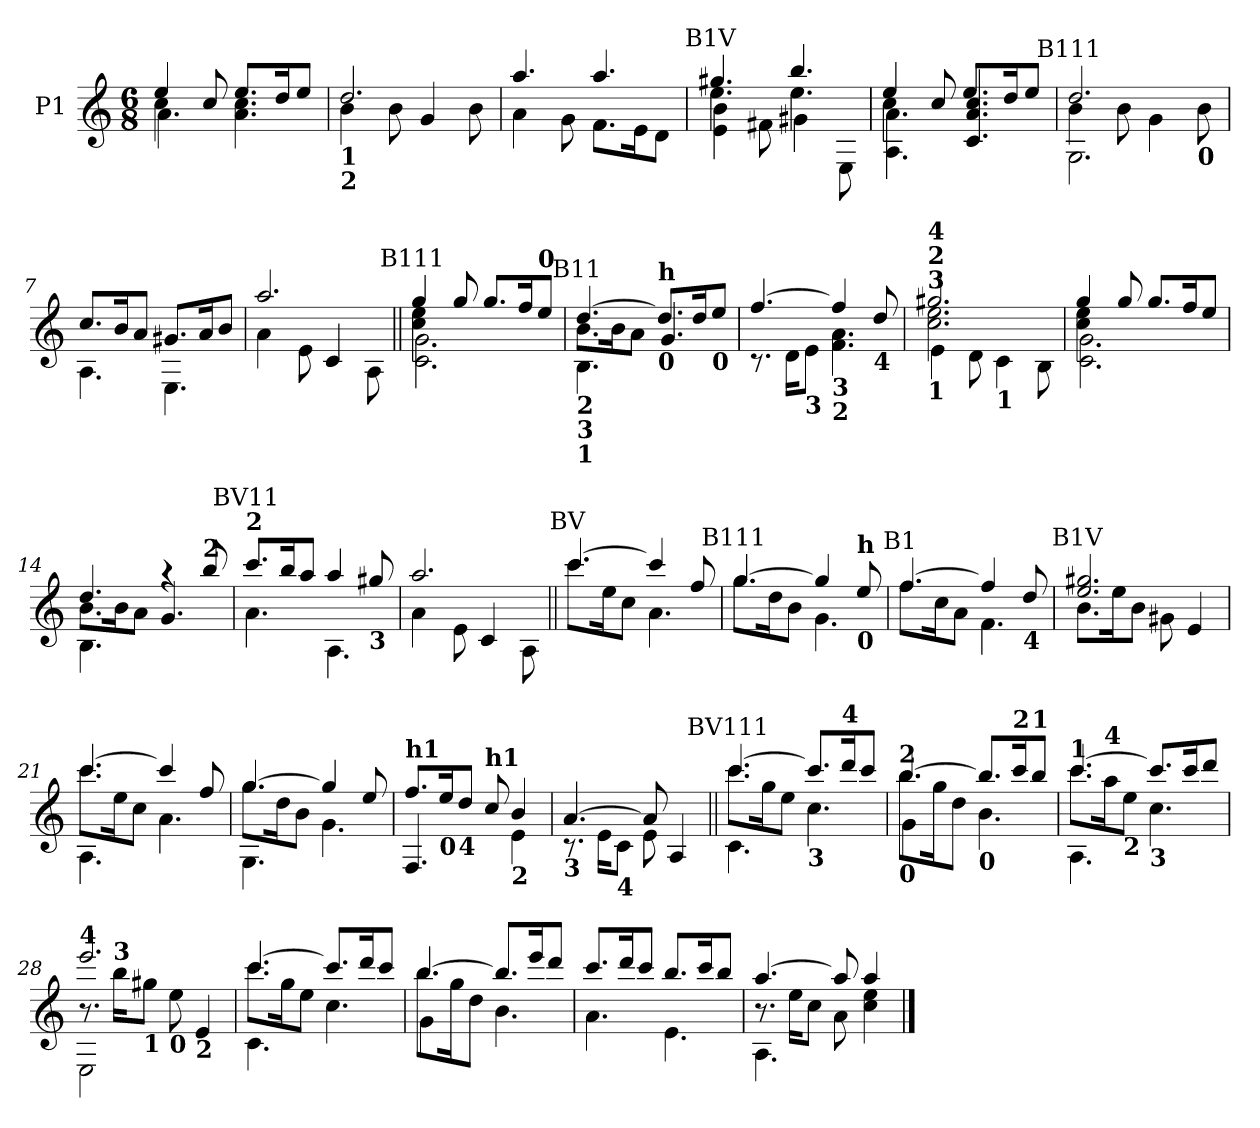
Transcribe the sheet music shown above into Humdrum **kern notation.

**kern
*part1
*staff1
*I"P1
!!LO:PB:g=z
*clefG2
*ITrd7c12
*k[]
*C:
*M6/8
=1
*^
*	*^
4ei/	4ci\	4.Ai\
8ci/	2ryy	.
8.ei/L	.	4.Ai\ 4.ci
16di/k	.	.
8ei/J	.	.
*	*v	*v
=2	=2
!LO:TX:b:B:t=1	!
!LO:TX:b:B:t=2	!
2.di/	4Bi\
.	8Bi\
.	4Gi/
.	8Bi\
=3	=3
4.ai/	4Ai\
.	8Gi\
4.ai/	8.Fi\L
.	16Ei\k
.	8Di\J
=4	=4
*	*^
!LO:TX:a:cj:t=B1V	!	!
4.g#Xi/	4.ei\	4Ei\ 4Bi
.	.	8F#Xi\
4.bi/	4.ei\	4G#Xi\
.	.	8EEi\
=5	=5	=5
4ei/	4ci\	4.AAi\ 4.Ai
8ci/	2ryy	.
8.ei/L	.	4.Ci/ 4.Ai 4.ci
16di/k	.	.
8ei/J	.	.
!!LO:LB:g=z	!!	!!
=6	=6	=6
!LO:TX:a:cj:t=B111	!	!
2.di/	4Bi\	2.GGi\
.	8Bi\	.
.	4Gi\	.
!	!LO:TX:b:B:t=0	!
.	8Bi\	.
*	*v	*v
=7	=7
8.ci/L	4.AAi\
16Bi/k	.
8Ai/J	.
8.G#Xi/L	4.EEi\
16Ai/k	.
8Bi/J	.
=8	=8
2.ai/	4Ai\
.	8Ei\
.	4Ci/
.	8AAi\
=9||	=9||
*	*^
!LO:TX:a:cj:t=B111	!	!
4gi/	4ci\ 4ei	2.Ci\ 2.Gi
8gi/	2ryy	.
8.gi/L	.	.
16fi/k	.	.
!LO:TX:B:t=0	!	!
8ei/J	.	.
=10	=10	=10
!LO:TX:b:B:t=2	!	!
!LO:TX:a:cj:t=B11	!	!
!LO:TX:b:B:t=3	!	!
!LO:TX:b:B:t=1	!	!
[4.di/	8.Bi\L	4.BBi\
.	16Bi\k	.
.	8Ai\J	.
!LO:TX:a:B:t=h	!	!
!LO:TX:b:B:t=0	!	!
8.di/L]	4.ryy	4.Gi/
16di/k	.	.
!LO:TX:b:B:t=0	!	!
8ei/J	.	.
*	*v	*v
!!LO:LB:g=z
=11	=11
[4.fi/	8.r
.	16Di\KL
!	!LO:TX:b:B:t=3
.	8Ei\J
!LO:TX:b:B:t=3	!
!LO:TX:b:B:t=2	!
4fi/]	4.Fi\ 4.Ai
!LO:TX:b:B:t=4	!
8di/	.
=12	=12
*	*^
!LO:TX:a:B:t=3	!	!
!LO:TX:a:B:t=2	!	!
!LO:TX:a:B:t=4	!	!
!LO:TX:b:B:t=1	!	!
2.g#Xi/	2.ci\ 2.ei	4Ei\
.	.	8Di\
!	!	!LO:TX:b:B:t=1
.	.	4Ci\
.	.	8BBi\
=13	=13	=13
4gi/	4ci\ 4ei	2.Ci\ 2.Gi
8gi/	2ryy	.
8.gi/L	.	.
16fi/k	.	.
8ei/J	.	.
=14	=14	=14
4.di/	8.Bi\L	4.BBi\
.	16Bi\k	.
.	8Ai\J	.
4r	4.ryy	4.Gi/
!LO:TX:a:B:t=2	!	!
8bi/	.	.
*	*v	*v
=15	=15
!LO:TX:a:B:t=2	!
!LO:TX:a:cj:t=BV11	!
8.cci/L	4.Ai\
16bi/k	.
8ai/J	.
4ai/	4.AAi\
!LO:TX:b:B:t=3	!
8g#Xi/	.
!!LO:LB:g=z	!!
=16	=16
2.ai/	4Ai\
.	8Ei\
.	4Ci/
.	8AAi\
=17||	=17||
!LO:TX:a:cj:t=BV	!
[4.cci/	8.cci\L
.	16ei\k
.	8ci\J
4cci/]	4.Ai\
8fi/	.
=18	=18
!LO:TX:a:cj:t=B111	!
[4.gi/	8.gi\L
.	16di\k
.	8Bi\J
4gi/]	4.Gi\
!LO:TX:b:B:t=0	!
!LO:TX:a:B:t=h	!
8ei/	.
=19	=19
!LO:TX:a:cj:t=B1	!
[4.fi/	8.fi\L
.	16ci\k
.	8Ai\J
4fi/]	4.Fi\
!LO:TX:b:B:t=4	!
8di/	.
=20	=20
!LO:TX:a:cj:t=B1V	!
2.ei/ 2.g#Xi	8.Bi\L
.	16ei\k
.	8Bi\J
.	8G#Xi\
.	4Ei/
!!LO:LB:g=z	!!
=21	=21
*	*^
[4.cci/	8.cci\L	4.AAi\
.	16ei\k	.
.	8ci\J	.
4cci/]	4.Ai\	4.ryy
8fi/	.	.
=22	=22	=22
[4.gi/	8.gi\L	4.GGi\
.	16di\k	.
.	8Bi\J	.
4gi/]	4.Gi\	4.ryy
8ei/	.	.
=23	=23	=23
!LO:TX:a:B:t=h1	!	!
8.fi/L	2ryy	4.FFi/
!LO:TX:b:B:t=0	!	!
16ei/k	.	.
!LO:TX:b:B:t=4	!	!
8di/J	.	.
!LO:TX:a:B:t=h1	!	!
8ci/	.	4.ryy
!LO:TX:b:B:t=2	!	!
4Bi/	4Ei\	.
*	*v	*v
=24	=24
!LO:TX:b:B:t=3	!
[4.Ai/	8.r
.	16Ei\KL
!	!LO:TX:b:B:t=4
.	8Ci\J
8Ai/]	8Ei\
4ryy	4AAi/
=25||	=25||
*	*^
!LO:TX:a:cj:t=BV111	!	!
[4.cci/	8.cci\L	4.Ci\
.	16gi\k	.
.	8ei\J	.
!LO:TX:b:B:t=3	!	!
8.cci/L]	4.ci\	4.ryy
!LO:TX:a:B:t=4	!	!
16ddi/k	.	.
8cci/J	.	.
!!LO:LB:g=z	!!	!!
=26	=26	=26
!LO:TX:a:B:t=2	!	!
!LO:TX:b:B:t=0	!	!
[4.bi/	8.bi\L	4Gi\
.	16gi\k	.
.	8di\J	8ryy
!LO:TX:b:B:t=0	!	!
8.bi/L]	4.Bi\	4.ryy
!LO:TX:a:B:t=2	!	!
16cci/k	.	.
!LO:TX:a:B:t=1	!	!
8bi/J	.	.
=27	=27	=27
!LO:TX:a:B:t=1	!	!
[4.cci/	8.cci\L	4.AAi\
!	!LO:TX:a:B:t=4	!
.	16ai\k	.
!	!LO:TX:b:B:t=2	!
.	8ei\J	.
!LO:TX:b:B:t=3	!	!
8.cci/L]	4.ci\	4.ryy
16cci/k	.	.
8ddi/J	.	.
=28	=28	=28
!LO:TX:a:B:t=4	!	!
2.eei/	8.r	2EEi\
!	!LO:TX:a:B:t=3	!
.	16bi\KL	.
!	!LO:TX:b:B:t=1	!
.	8g#Xi\J	.
!	!LO:TX:b:B:t=0	!
.	8ei\	.
!	!LO:TX:b:B:t=2	!
.	4Ei/	4ryy
=29	=29	=29
[4.cci/	8.cci\L	4.Ci\
.	16gi\k	.
.	8ei\J	.
8.cci/L]	4.ci\	4.ryy
16ddi/k	.	.
8cci/J	.	.
!!LO:LB:g=z	!!	!!
=30	=30	=30
[4.bi/	8.bi\L	4Gi\
.	16gi\k	.
.	8di\J	8ryy
8.bi/L]	4.Bi\	4.ryy
16eei/k	.	.
8ddi/J	.	.
*	*v	*v
=31	=31
8.cci/L	4.Ai\
16ddi/k	.
8cci/J	.
8.bi/L	4.Ei\
16cci/k	.
8bi/J	.
=32	=32
*	*^
[4.ai/	8.r	4.AAi\
.	16ei\KL	.
.	8ci\J	.
8ai/]	8Ai\	4.ryy
4ai/	4ci\ 4ei	.
*v	*v	*v
==
*-
